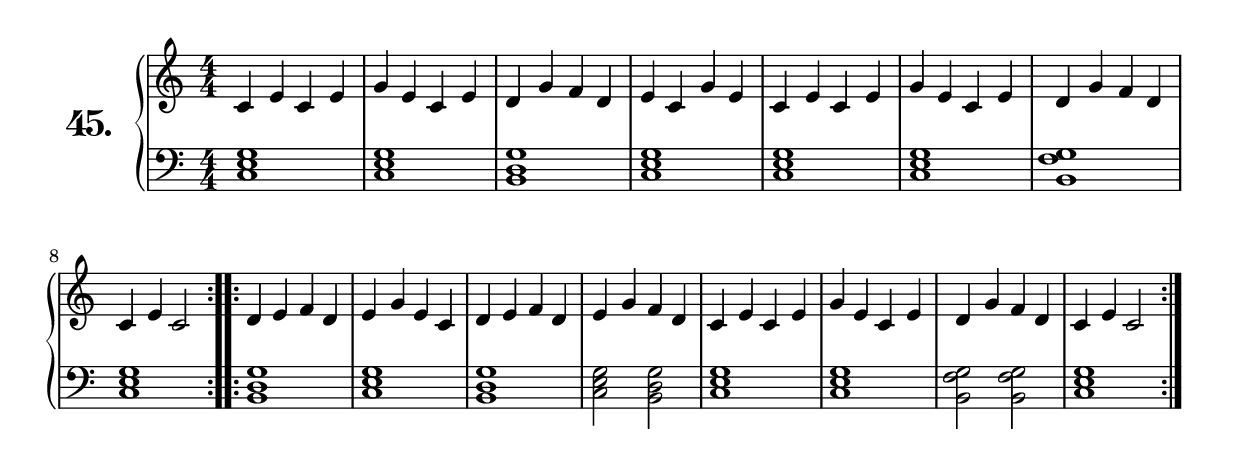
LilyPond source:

\version "2.18.2"

\score {
  \new PianoStaff  <<
    \set PianoStaff.instrumentName = \markup {
      \huge \bold \number "45." }

    \new Staff = "upper" \with {
      midiInstrument = #"acoustic grand" }

    \relative c' {
      \clef treble
      \key c \major
      \time 4/4
      \numericTimeSignature

      \repeat volta 2 {
        c4 e c e | %01
        g e c e  | %02
        d g f d  | %03
        e c g' e | %04
        c e c e  | %05
        g e c e  | %06
        d g f d  | %07
        c e c2   | %08
      }
      \repeat volta 2 {

        d4 e f d | %09
        e g e c  | %10
        d e f d  | %11
        e g f d  | %12
        c e c e  | %13
        g e c e  | %14
        d g f d  | %15
        c e c2   | %16
      }
    }
    \new Staff = "lower" \with {
      midiInstrument = #"acoustic grand" }

    \relative c {
      \clef bass
      \key c \major
      \time 4/4
      \numericTimeSignature

      \repeat volta 2 {
        <c e g>1           | %01
        <c e g>            | %02
        <b d g>            | %03
        <c e g>            | %04
        <c e g>            | %05
        <c e g>            | %06
        <b f' g>           | %07
        <c e g>            | %08
      }
      \repeat volta 2 {
        <b d g>            | %09
        <c e g>            | %10
        <b d g>            | %11
        <c e g>2 <b d g>   | %12
        <c e g>1           | %13
        <c e g>            | %14
        <b f' g>2 <b f' g> | %15
        <c e g>1           | %16
      }
    }
  >>
  \layout { }
  \midi { }
  \header {
    composer = "Carl Czerny; Op. 599; Nº.11"
    piece = ""
    %opus = "599"
  }
}

